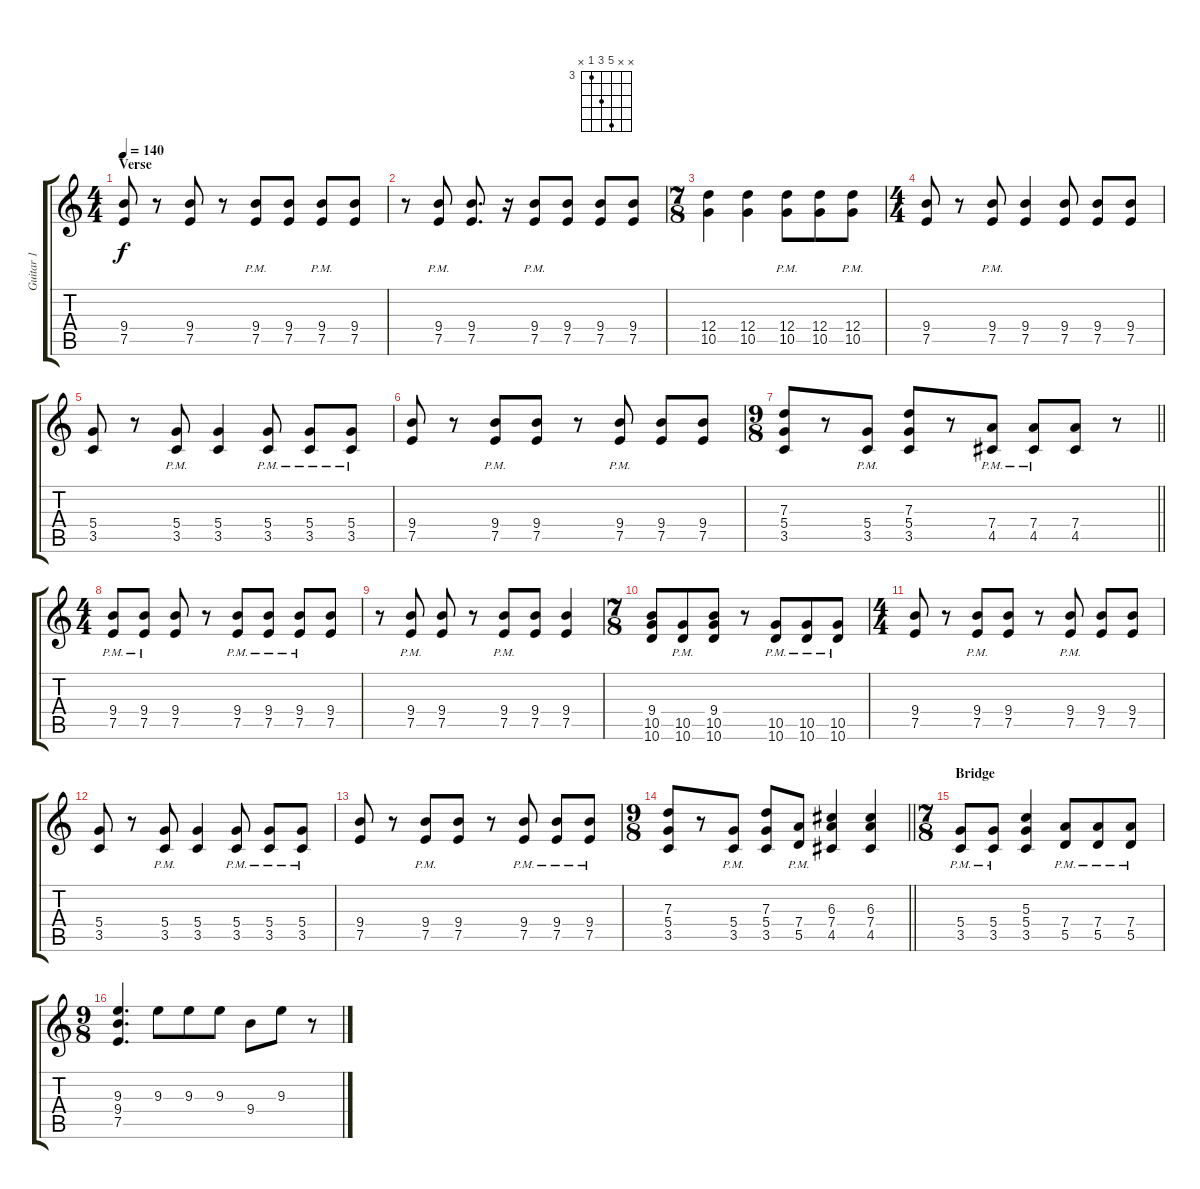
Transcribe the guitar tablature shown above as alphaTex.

\track ("Guitar 1" "Guitar 1") {instrument overdrivenguitar}
\staff {score tabs}
\tuning (E4 B3 G3 D3 A2 E2) {hide}
\chord ("  " x x 7 5 3 x) {firstfret 3}
\ts (4 4)
\section ("" "Verse")
\tempo 140
\clef g2
\ks c
(9.4 7.5).8{dy f} r.8 (9.4 7.5).8 r.8 (9.4{pm} 7.5{pm}).8 (9.4 7.5).8 (9.4{pm} 7.5{pm}).8 (9.4 7.5).8 |
r.8 (9.4{pm} 7.5{pm}).8 (9.4 7.5).8{d} r.16 (9.4{pm} 7.5{pm}).8 (9.4 7.5).8 (9.4 7.5).8 (9.4 7.5).8 |
\ts (7 8)
(12.4 10.5).4 (12.4 10.5).4 (12.4{pm} 10.5{pm}).8 (12.4 10.5).8 (12.4{pm} 10.5{pm}).8 |
\ts (4 4)
(9.4 7.5).8 r.8 (9.4{pm} 7.5{pm}).8 (9.4 7.5).4 (9.4 7.5).8 (9.4 7.5).8 (9.4 7.5).8 |
(5.4 3.5).8 r.8 (5.4{pm} 3.5{pm}).8 (5.4 3.5).4 (5.4{pm} 3.5{pm}).8 (5.4{pm} 3.5{pm}).8 (5.4{pm} 3.5{pm}).8 |
(9.4 7.5).8 r.8 (9.4{pm} 7.5{pm}).8 (9.4 7.5).8 r.8 (9.4{pm} 7.5{pm}).8 (9.4 7.5).8 (9.4 7.5).8 |
\ts (9 8)
\barLineRight lightlight
(7.3 5.4 3.5).8 r.8 (5.4{pm} 3.5{pm}).8 (7.3 5.4 3.5).8 r.8 (7.4{pm} 4.5{pm}).8 (7.4{pm} 4.5{pm}).8 (7.4 4.5).8 r.8 |
\ts (4 4)
\section ("" "")
(9.4{pm} 7.5{pm}).8 (9.4{pm} 7.5{pm}).8 (9.4 7.5).8 r.8 (9.4{pm} 7.5{pm}).8 (9.4{pm} 7.5{pm}).8 (9.4{pm} 7.5{pm}).8 (9.4 7.5).8 |
r.8 (9.4{pm} 7.5{pm}).8 (9.4 7.5).8 r.8 (9.4{pm} 7.5{pm}).8 (9.4 7.5).8 (9.4 7.5).4 |
\ts (7 8)
(9.4 10.5 10.6).8 (10.5{pm} 10.6{pm}).8 (9.4 10.5 10.6).8 r.8 (10.5{pm} 10.6{pm}).8 (10.5{pm} 10.6{pm}).8 (10.5{pm} 10.6{pm}).8 |
\ts (4 4)
(9.4 7.5).8 r.8 (9.4{pm} 7.5{pm}).8 (9.4 7.5).8 r.8 (9.4{pm} 7.5{pm}).8 (9.4 7.5).8 (9.4 7.5).8 |
(5.4 3.5).8 r.8 (5.4{pm} 3.5{pm}).8 (5.4 3.5).4 (5.4{pm} 3.5{pm}).8 (5.4{pm} 3.5{pm}).8 (5.4{pm} 3.5{pm}).8 |
(9.4 7.5).8 r.8 (9.4{pm} 7.5{pm}).8 (9.4 7.5).8 r.8 (9.4{pm} 7.5{pm}).8 (9.4{pm} 7.5{pm}).8 (9.4{pm} 7.5{pm}).8 |
\ts (9 8)
\barLineRight lightlight
(7.3 5.4 3.5).8{ch "  "} r.8 (5.4{pm} 3.5{pm}).8 (7.3 5.4 3.5).8 (7.4{pm} 5.5{pm}).8 (6.3 7.4 4.5).4 (6.3 7.4 4.5).4 |
\ts (7 8)
\section ("" "Bridge")
(5.4{pm} 3.5{pm}).8 (5.4{pm} 3.5{pm}).8 (5.3 5.4 3.5).4 (7.4{pm} 5.5{pm}).8 (7.4{pm} 5.5{pm}).8 (7.4{pm} 5.5{pm}).8 |
\ts (9 8)
(9.3 9.4 7.5).4{d} 9.3.8 9.3.8 9.3.8 9.4.8 9.3.8 r.8
